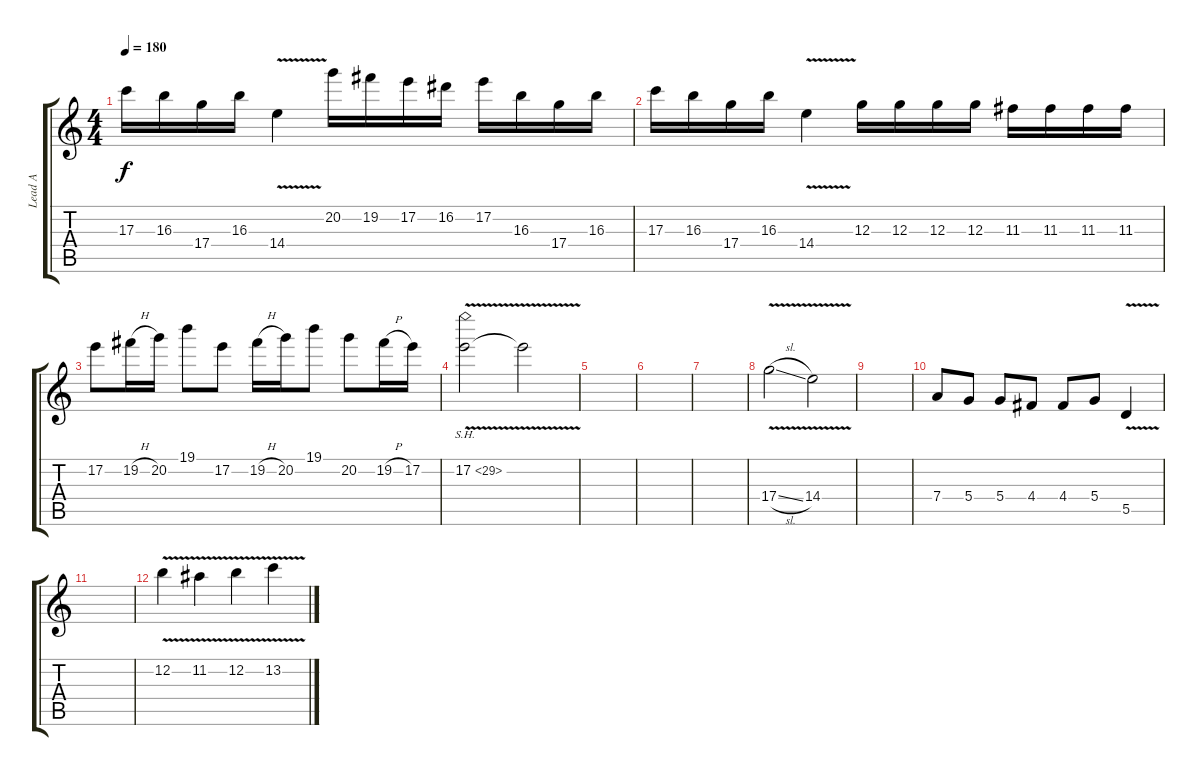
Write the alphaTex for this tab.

\track ("Lead A" "Lead A") {instrument distortionguitar}
\staff {score tabs}
\tuning (E4 B3 G3 D3 A2 E2) {hide}
\ts (4 4)
\tempo 180
\clef g2
\ks c
17.3.16{dy f volume 16 balance 8} 16.3.16 17.4.16 16.3.16 14.4{v}.4 20.2.16 19.2.16 17.2.16 16.2.16 17.2.16 16.3.16 17.4.16 16.3.16 |
17.3.16 16.3.16 17.4.16 16.3.16 14.4{v}.4 12.3.16 12.3.16 12.3.16 12.3.16 11.3.16 11.3.16 11.3.16 11.3.16 |
17.2.8 19.2{h}.16 20.2.16 19.1.8 17.2.8 19.2{h}.16 20.2.16 19.1.8 20.2.8 19.2{h}.16 17.2.16 |
17.2{sh 12 v}.2 17.2{v t}.2 |
|
|
|
17.4{v sl}.2 14.4{v}.2 |
|
7.4.8 5.4.8 5.4.8 4.4.8 4.4.8 5.4.8 5.5{v}.4 |
|
12.2{v}.4 11.2{v}.4 12.2{v}.4 13.2{v}.4
